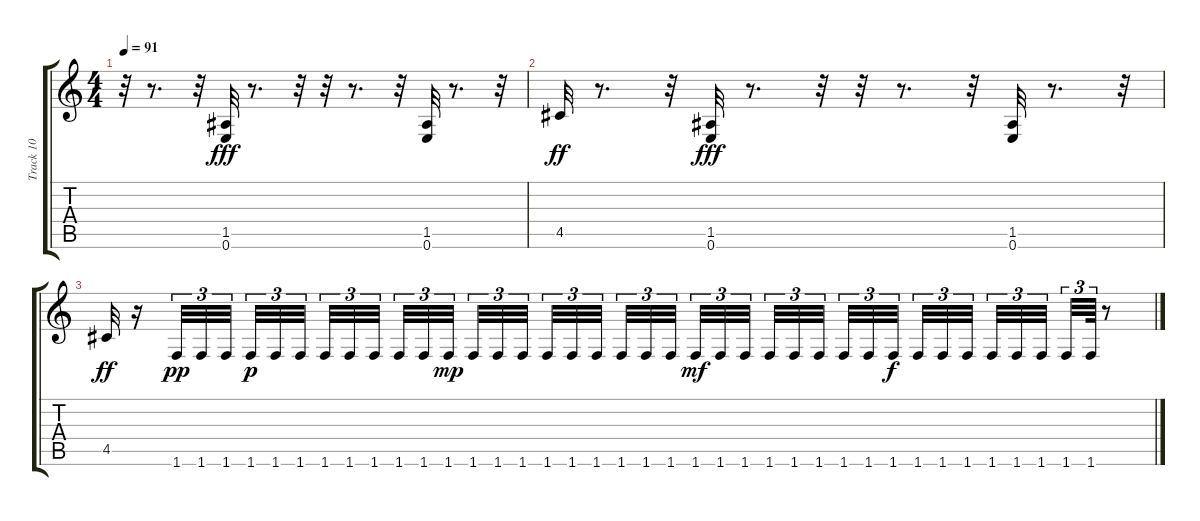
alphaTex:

\track ("Track 10" "Track 10") {instrument acousticguitarsteel}
\staff {score tabs}
\tuning (E4 B3 G3 D3 A2 E2) {hide}
\ts (4 4)
\tempo 91
\clef g2
\ks c
r.32{dy fff} r.8{d} r.32 (1.5 0.6).32 r.8{d} r.32 r.32 r.8{d} r.32 (1.5 0.6).32 r.8{d} r.32 |
4.5.32{dy ff} r.8{d} r.32 (1.5 0.6).32{dy fff} r.8{d} r.32 r.32 r.8{d} r.32 (1.5 0.6).32 r.8{d} r.32 |
4.5.32{dy ff} r.16 1.6.32{tu (3 2) dy pp} 1.6.32{tu (3 2)} 1.6.32{tu (3 2) beam splitsecondary} 1.6.32{tu (3 2) dy p} 1.6.32{tu (3 2)} 1.6.32{tu (3 2) beam splitsecondary} 1.6.32{tu (3 2)} 1.6.32{tu (3 2)} 1.6.32{tu (3 2) beam splitsecondary} 1.6.32{tu (3 2)} 1.6.32{tu (3 2)} 1.6.32{tu (3 2) dy mp beam splitsecondary} 1.6.32{tu (3 2)} 1.6.32{tu (3 2)} 1.6.32{tu (3 2) beam splitsecondary} 1.6.32{tu (3 2)} 1.6.32{tu (3 2)} 1.6.32{tu (3 2) beam splitsecondary} 1.6.32{tu (3 2)} 1.6.32{tu (3 2)} 1.6.32{tu (3 2) beam splitsecondary} 1.6.32{tu (3 2) dy mf} 1.6.32{tu (3 2)} 1.6.32{tu (3 2) beam splitsecondary} 1.6.32{tu (3 2)} 1.6.32{tu (3 2)} 1.6.32{tu (3 2) beam splitsecondary} 1.6.32{tu (3 2)} 1.6.32{tu (3 2)} 1.6.32{tu (3 2) dy f beam splitsecondary} 1.6.32{tu (3 2)} 1.6.32{tu (3 2)} 1.6.32{tu (3 2) beam splitsecondary} 1.6.32{tu (3 2)} 1.6.32{tu (3 2)} 1.6.32{tu (3 2) beam splitsecondary} 1.6.32{tu (3 2)} 1.6.64{tu (3 2)} r.8
